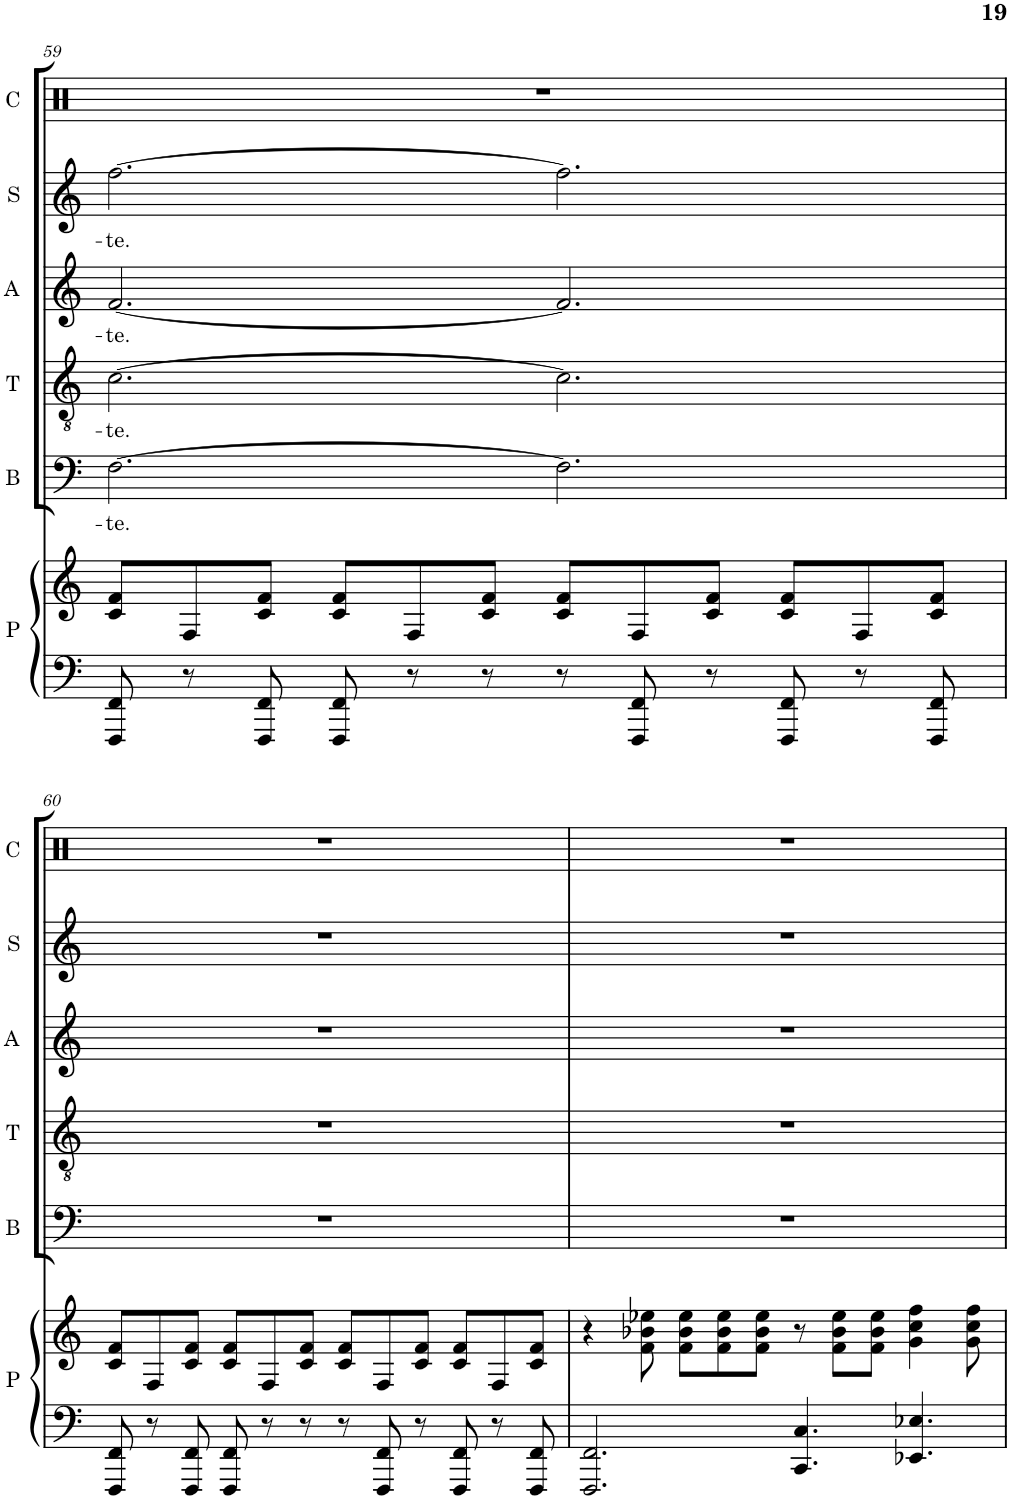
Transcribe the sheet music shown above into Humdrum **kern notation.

**kern	**kern	**kern	**text	**kern	**text	**kern	**text	**kern	**text	**kern
*part6	*part6	*part5	*part5	*part4	*part4	*part3	*part3	*part2	*part2	*part1
*staff7	*staff6	*staff5	*staff5	*staff4	*staff4	*staff3	*staff3	*staff2	*staff2	*staff1
*I"Piano	*	*I"Bass	*	*I"Tenor	*	*I"Alto	*	*I"Soprano	*	*I"Claps
*I'P	*	*I'B	*	*I'T	*	*I'A	*	*I'S	*	*I'C
!!LO:PB:g=z
*clefF4	*clefG2	*clefF4	*	*clefGv2	*	*clefG2	*	*clefG2	*	*clefX
*	*	*	*	*	*	*	*	*	*	*Trd14c24
*k[]	*k[]	*k[]	*	*k[]	*	*k[]	*	*k[]	*	*k[]
*M12/8	*M12/8	*M12/8	*	*M12/8	*	*M12/8	*	*M12/8	*	*M12/8
=59	=59	=59	=59	=59	=59	=59	=59	=59	=59	=59
!	!	!	!LO:LY:b	!	!LO:LY:b	!	!LO:LY:b	!	!LO:LY:b	!
8FFF/ 8FF/	8c/ 8f/L	[2.F\	-te.	[2.c\	-te.	[2.f/	-te.	[2.ff\	-te.	1.r
8r	8F/	.	.	.	.	.	.	.	.	.
8FFF/ 8FF/	8c/ 8f/J	.	.	.	.	.	.	.	.	.
8FFF/ 8FF/	8c/ 8f/L	.	.	.	.	.	.	.	.	.
8r	8F/	.	.	.	.	.	.	.	.	.
8r	8c/ 8f/J	.	.	.	.	.	.	.	.	.
8r	8c/ 8f/L	2.F\]	.	2.c\]	.	2.f/]	.	2.ff\]	.	.
8FFF/ 8FF/	8F/	.	.	.	.	.	.	.	.	.
8r	8c/ 8f/J	.	.	.	.	.	.	.	.	.
8FFF/ 8FF/	8c/ 8f/L	.	.	.	.	.	.	.	.	.
8r	8F/	.	.	.	.	.	.	.	.	.
8FFF/ 8FF/	8c/ 8f/J	.	.	.	.	.	.	.	.	.
!!LO:LB:g=z
=60	=60	=60	=60	=60	=60	=60	=60	=60	=60	=60
*	*	*	*	*	*	*	*	*	*	*clefX
8FFF/ 8FF/	8c/ 8f/L	1.r	.	1.r	.	1.r	.	1.r	.	1.r
8r	8F/	.	.	.	.	.	.	.	.	.
8FFF/ 8FF/	8c/ 8f/J	.	.	.	.	.	.	.	.	.
8FFF/ 8FF/	8c/ 8f/L	.	.	.	.	.	.	.	.	.
8r	8F/	.	.	.	.	.	.	.	.	.
8r	8c/ 8f/J	.	.	.	.	.	.	.	.	.
8r	8c/ 8f/L	.	.	.	.	.	.	.	.	.
8FFF/ 8FF/	8F/	.	.	.	.	.	.	.	.	.
8r	8c/ 8f/J	.	.	.	.	.	.	.	.	.
8FFF/ 8FF/	8c/ 8f/L	.	.	.	.	.	.	.	.	.
8r	8F/	.	.	.	.	.	.	.	.	.
8FFF/ 8FF/	8c/ 8f/J	.	.	.	.	.	.	.	.	.
=61	=61	=61	=61	=61	=61	=61	=61	=61	=61	=61
2.FFF/ 2.FF/	4r	1.r	.	1.r	.	1.r	.	1.r	.	1.r
.	8f\ 8b-X\ 8ee-X\	.	.	.	.	.	.	.	.	.
.	8f\ 8b-\ 8ee-\L	.	.	.	.	.	.	.	.	.
.	8f\ 8b-\ 8ee-\	.	.	.	.	.	.	.	.	.
.	8f\ 8b-\ 8ee-\J	.	.	.	.	.	.	.	.	.
4.CC/ 4.C/	8r	.	.	.	.	.	.	.	.	.
.	8f\ 8b-\ 8ee-\L	.	.	.	.	.	.	.	.	.
.	8f\ 8b-\ 8ee-\J	.	.	.	.	.	.	.	.	.
4.EE-X/ 4.E-X/	4g\ 4cc\ 4ff\	.	.	.	.	.	.	.	.	.
.	8g\ 8cc\ 8ff\	.	.	.	.	.	.	.	.	.
=	=	=	=	=	=	=	=	=	=	=
*-	*-	*-	*-	*-	*-	*-	*-	*-	*-	*-
